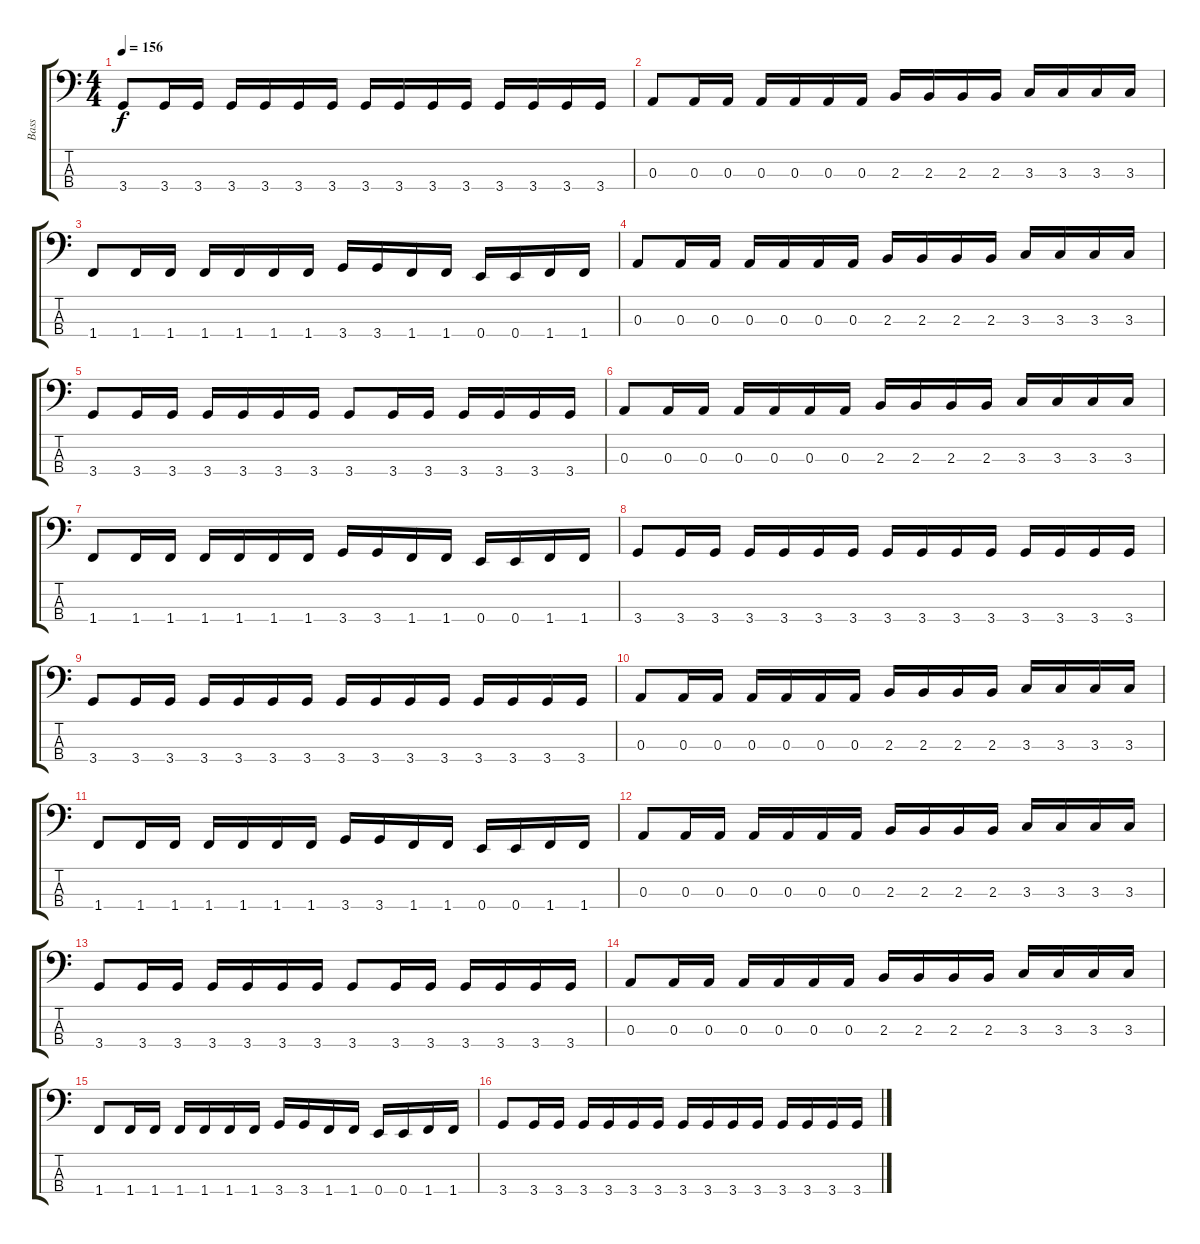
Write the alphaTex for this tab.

\track ("Bass" "Bass") {instrument electricbassfinger}
\staff {score tabs}
\tuning (G2 D2 A1 E1) {hide}
\ts (4 4)
\tempo 156
\clef f4
\ks c
3.4.8{dy f} 3.4.16 3.4.16 3.4.16 3.4.16 3.4.16 3.4.16 3.4.16 3.4.16 3.4.16 3.4.16 3.4.16 3.4.16 3.4.16 3.4.16 |
0.3.8 0.3.16 0.3.16 0.3.16 0.3.16 0.3.16 0.3.16 2.3.16 2.3.16 2.3.16 2.3.16 3.3.16 3.3.16 3.3.16 3.3.16 |
1.4.8 1.4.16 1.4.16 1.4.16 1.4.16 1.4.16 1.4.16 3.4.16 3.4.16 1.4.16 1.4.16 0.4.16 0.4.16 1.4.16 1.4.16 |
0.3.8 0.3.16 0.3.16 0.3.16 0.3.16 0.3.16 0.3.16 2.3.16 2.3.16 2.3.16 2.3.16 3.3.16 3.3.16 3.3.16 3.3.16 |
3.4.8 3.4.16 3.4.16 3.4.16 3.4.16 3.4.16 3.4.16 3.4.8 3.4.16 3.4.16 3.4.16 3.4.16 3.4.16 3.4.16 |
0.3.8 0.3.16 0.3.16 0.3.16 0.3.16 0.3.16 0.3.16 2.3.16 2.3.16 2.3.16 2.3.16 3.3.16 3.3.16 3.3.16 3.3.16 |
1.4.8 1.4.16 1.4.16 1.4.16 1.4.16 1.4.16 1.4.16 3.4.16 3.4.16 1.4.16 1.4.16 0.4.16 0.4.16 1.4.16 1.4.16 |
3.4.8 3.4.16 3.4.16 3.4.16 3.4.16 3.4.16 3.4.16 3.4.16 3.4.16 3.4.16 3.4.16 3.4.16 3.4.16 3.4.16 3.4.16 |
3.4.8 3.4.16 3.4.16 3.4.16 3.4.16 3.4.16 3.4.16 3.4.16 3.4.16 3.4.16 3.4.16 3.4.16 3.4.16 3.4.16 3.4.16 |
\section ("" "")
0.3.8 0.3.16 0.3.16 0.3.16 0.3.16 0.3.16 0.3.16 2.3.16 2.3.16 2.3.16 2.3.16 3.3.16 3.3.16 3.3.16 3.3.16 |
1.4.8 1.4.16 1.4.16 1.4.16 1.4.16 1.4.16 1.4.16 3.4.16 3.4.16 1.4.16 1.4.16 0.4.16 0.4.16 1.4.16 1.4.16 |
0.3.8 0.3.16 0.3.16 0.3.16 0.3.16 0.3.16 0.3.16 2.3.16 2.3.16 2.3.16 2.3.16 3.3.16 3.3.16 3.3.16 3.3.16 |
3.4.8 3.4.16 3.4.16 3.4.16 3.4.16 3.4.16 3.4.16 3.4.8 3.4.16 3.4.16 3.4.16 3.4.16 3.4.16 3.4.16 |
0.3.8 0.3.16 0.3.16 0.3.16 0.3.16 0.3.16 0.3.16 2.3.16 2.3.16 2.3.16 2.3.16 3.3.16 3.3.16 3.3.16 3.3.16 |
1.4.8 1.4.16 1.4.16 1.4.16 1.4.16 1.4.16 1.4.16 3.4.16 3.4.16 1.4.16 1.4.16 0.4.16 0.4.16 1.4.16 1.4.16 |
3.4.8 3.4.16 3.4.16 3.4.16 3.4.16 3.4.16 3.4.16 3.4.16 3.4.16 3.4.16 3.4.16 3.4.16 3.4.16 3.4.16 3.4.16
